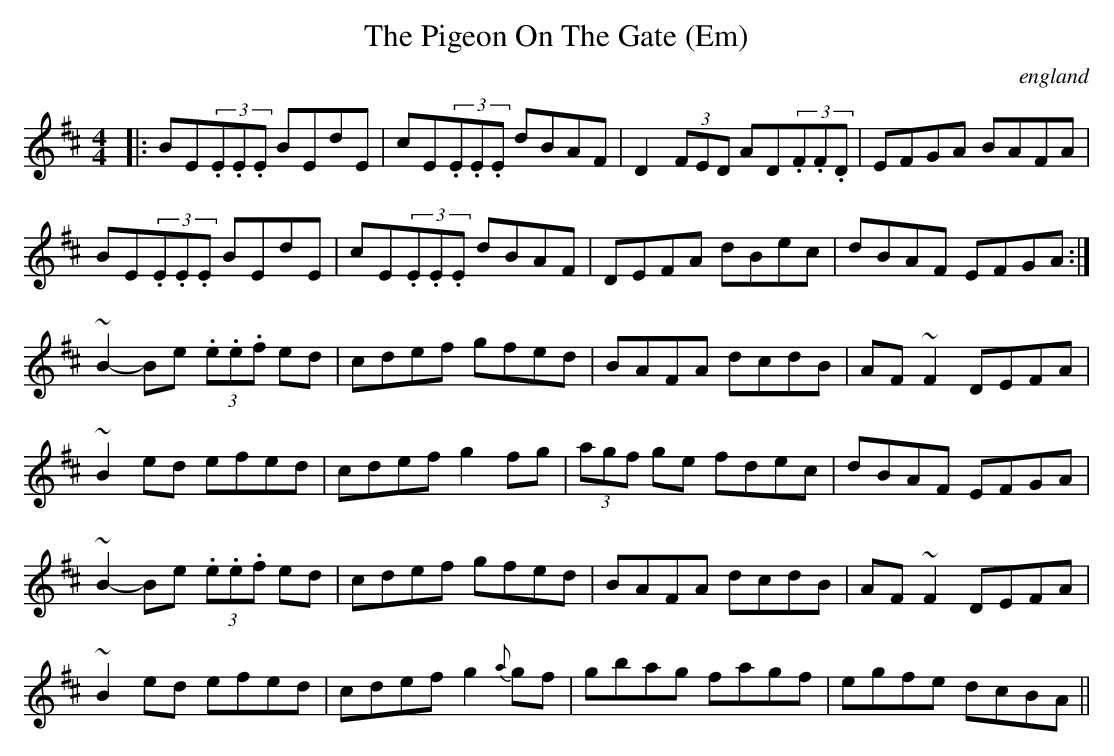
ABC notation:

X:1
T:The Pigeon On The Gate (Em)
O:england
M:4/4
K:D
|: BE(3.E.E.E BEdE | cE(3.E.E.E dBAF | D2(3FED AD(3.F.F.D | EFGA BAFA |
BE(3.E.E.E BEdE | cE(3.E.E.E dBAF | DEFA dBec | dBAF EFGA :|
~B2-Be (3.e.e.f ed | cdef gfed | BAFA dcdB | AF~F2 DEFA |
~B2ed efed | cdef g2fg | (3agf ge fdec | dBAF EFGA |
~B2-Be (3.e.e.f ed | cdef gfed | BAFA dcdB | AF~F2 DEFA |
~B2ed efed | cdef g2{a}gf | gbag fagf | egfe dcBA ||
